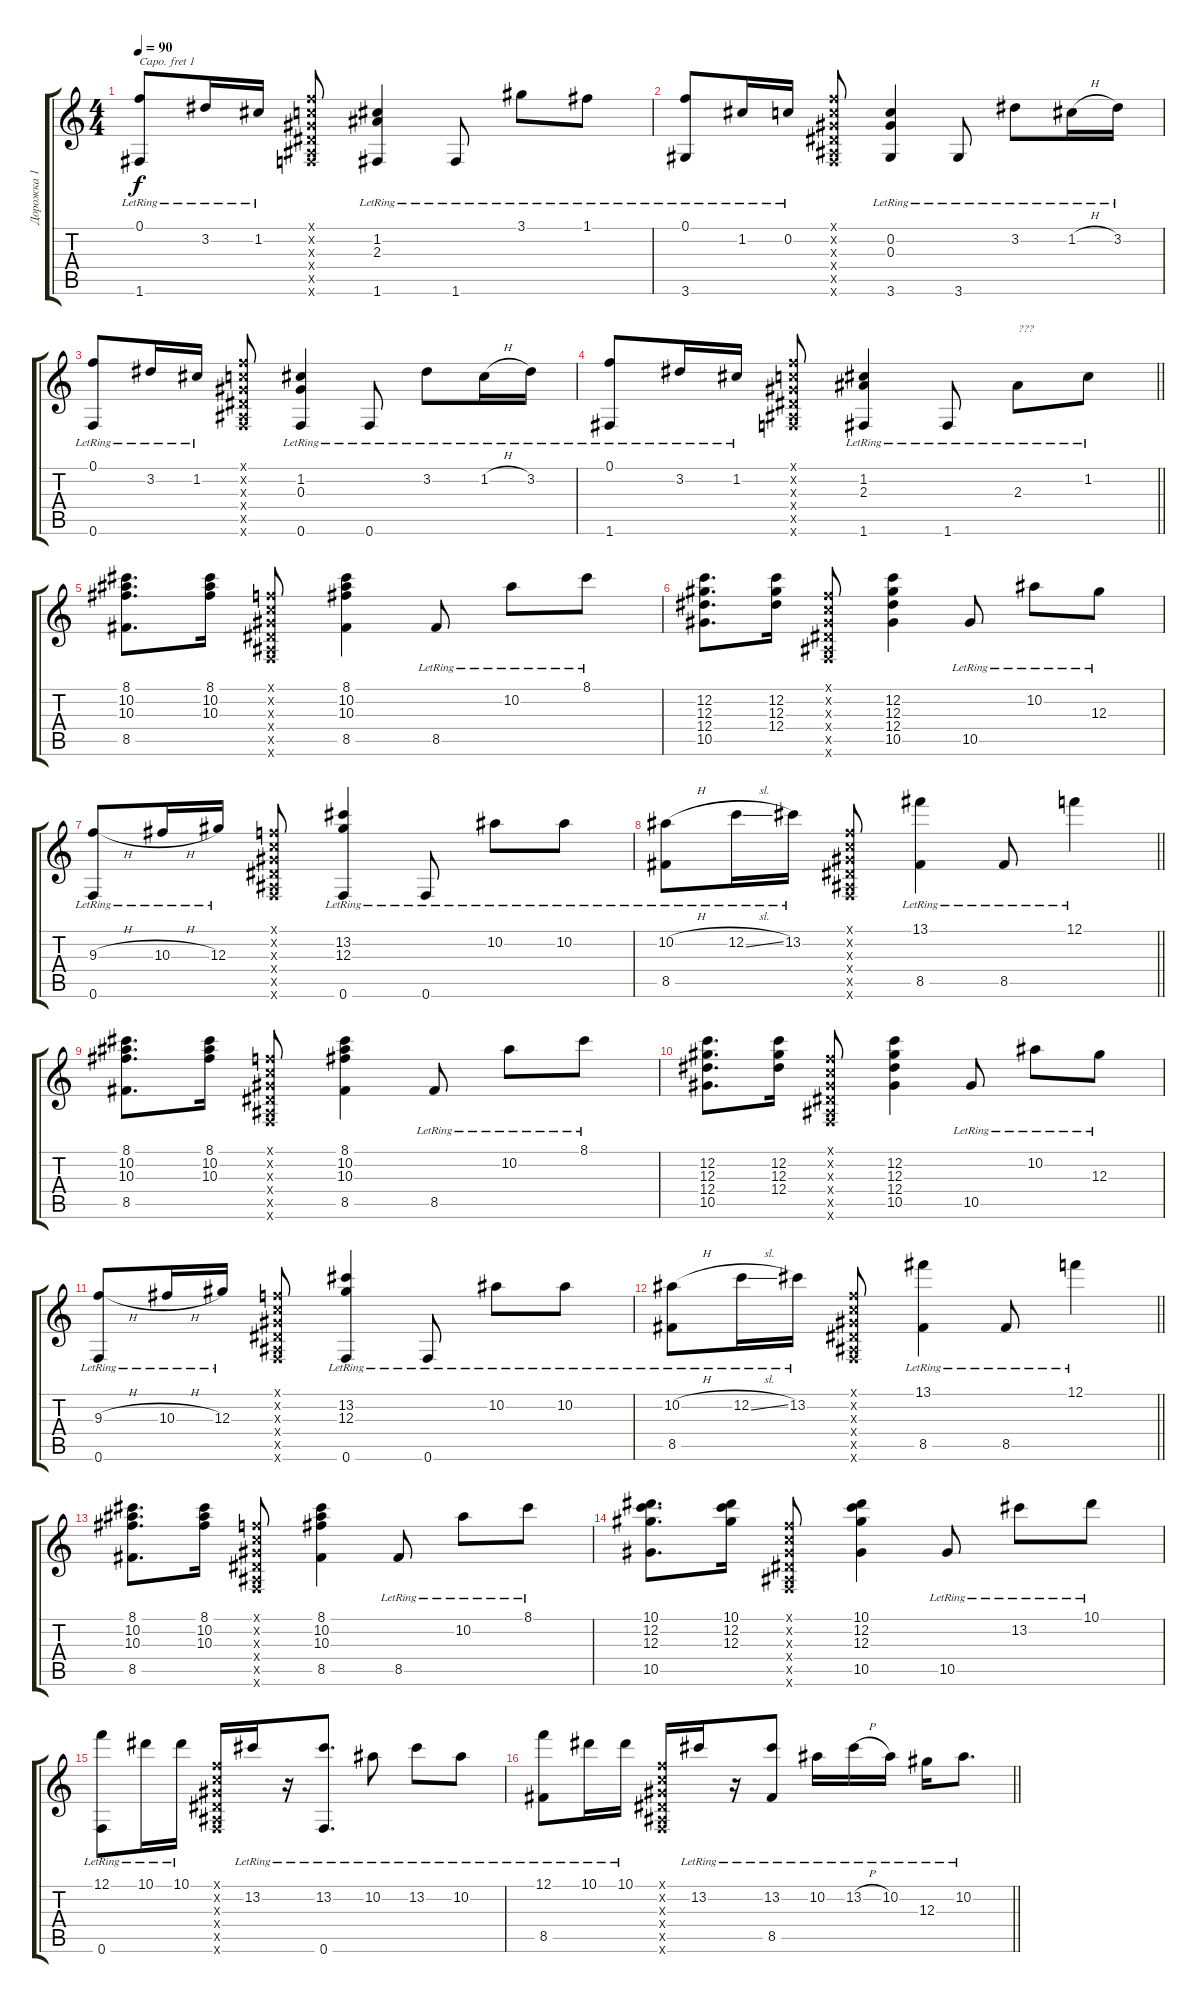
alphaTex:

\track ("Дорожка 1" "Дорожка 1") {instrument acousticguitarsteel}
\staff {score tabs}
\capo 1
\tuning (E4 B3 G3 D3 A2 E2) {hide}
\ts (4 4)
\tempo 90
\clef g2
\ks c
(0.1{lr} 1.6{lr}).8{dy f} 3.2{lr}.16 1.2{lr}.16 (0.1{x} 0.2{x} 0.3{x} 0.4{x} 0.5{x} 0.6{x}).8 (1.2{lr} 2.3{lr} 1.6{lr}).4 1.6{lr}.8 3.1{lr}.8 1.1{lr}.8 |
(0.1 3.6{lr}).8 1.2{lr}.16 0.2{lr}.16 (0.1{x} 0.2{x} 0.3{x} 0.4{x} 0.5{x} 0.6{x}).8 (0.2{lr} 0.3{lr} 3.6{lr}).4 3.6{lr}.8 3.2{lr}.8 1.2{h lr}.16 3.2{lr}.16 |
(0.1 0.6{lr}).8 3.2{lr}.16 1.2{lr}.16 (0.1{x} 0.2{x} 0.3{x} 0.4{x} 0.5{x} 0.6{x}).8 (1.2{lr} 0.3{lr} 0.6{lr}).4 0.6{lr}.8 3.2{lr}.8 1.2{h lr}.16 3.2{lr}.16 |
\barLineRight lightlight
(0.1 1.6{lr}).8 3.2{lr}.16 1.2{lr}.16 (0.1{x} 0.2{x} 0.3{x} 0.4{x} 0.5{x} 0.6{x}).8 (1.2{lr} 2.3{lr} 1.6{lr}).4 1.6{lr}.8 2.3{lr}.8{txt "???"} 1.2{lr}.8 |
(8.1 10.2 10.3 8.5).8{d} (8.1 10.2 10.3).16 (0.1{x} 0.2{x} 0.3{x} 0.4{x} 0.5{x} 0.6{x}).8 (8.1 10.2 10.3 8.5).4 8.5{lr}.8 10.2{lr}.8 8.1{lr}.8 |
(12.2 12.3 12.4 10.5).8{d} (12.2 12.3 12.4).16 (0.1{x} 0.2{x} 0.3{x} 0.4{x} 0.5{x} 0.6{x}).8 (12.2 12.3 12.4 10.5).4 10.5{lr}.8 10.2{lr}.8 12.3{lr}.8 |
(9.3{h lr} 0.6{lr}).8 10.3{h lr}.16 12.3{lr}.16 (0.1{x} 0.2{x} 0.3{x} 0.4{x} 0.5{x} 0.6{x}).8 (13.2{lr} 12.3{lr} 0.6{lr}).4 0.6{lr}.8 10.2{lr}.8 10.2{lr}.8 |
\barLineRight lightlight
(10.2{h lr} 8.5{lr}).8 12.2{sl lr}.16 13.2{lr}.16 (0.1{x} 0.2{x} 0.3{x} 0.4{x} 0.5{x} 0.6{x}).8 (13.1{lr} 8.5{lr}).4 8.5{lr}.8 12.1{lr}.4 |
(8.1 10.2 10.3 8.5).8{d} (8.1 10.2 10.3).16 (0.1{x} 0.2{x} 0.3{x} 0.4{x} 0.5{x} 0.6{x}).8 (8.1 10.2 10.3 8.5).4 8.5{lr}.8 10.2{lr}.8 8.1{lr}.8 |
(12.2 12.3 12.4 10.5).8{d} (12.2 12.3 12.4).16 (0.1{x} 0.2{x} 0.3{x} 0.4{x} 0.5{x} 0.6{x}).8 (12.2 12.3 12.4 10.5).4 10.5{lr}.8 10.2{lr}.8 12.3{lr}.8 |
(9.3{h lr} 0.6{lr}).8 10.3{h lr}.16 12.3{lr}.16 (0.1{x} 0.2{x} 0.3{x} 0.4{x} 0.5{x} 0.6{x}).8 (13.2{lr} 12.3{lr} 0.6{lr}).4 0.6{lr}.8 10.2{lr}.8 10.2{lr}.8 |
\barLineRight lightlight
(10.2{h lr} 8.5{lr}).8 12.2{sl lr}.16 13.2{lr}.16 (0.1{x} 0.2{x} 0.3{x} 0.4{x} 0.5{x} 0.6{x}).8 (13.1{lr} 8.5{lr}).4 8.5{lr}.8 12.1{lr}.4 |
(8.1 10.2 10.3 8.5).8{d} (8.1 10.2 10.3).16 (0.1{x} 0.2{x} 0.3{x} 0.4{x} 0.5{x} 0.6{x}).8 (8.1 10.2 10.3 8.5).4 8.5{lr}.8 10.2{lr}.8 8.1{lr}.8 |
(10.1 12.2 12.3 10.5).8{d} (10.1 12.2 12.3).16 (0.1{x} 0.2{x} 0.3{x} 0.4{x} 0.5{x} 0.6{x}).8 (10.1 12.2 12.3 10.5).4 10.5{lr}.8 13.2{lr}.8 10.1{lr}.8 |
(12.1 0.6{lr}).8 10.1{lr}.16 10.1{lr}.16 (0.1{x} 0.2{x} 0.3{x} 0.4{x} 0.5{x} 0.6{x}).16 13.2{lr}.16 r.16 (13.2 0.6{lr}).8{d} 10.2{lr}.8 13.2{lr}.8 10.2{lr}.8 |
\barLineRight lightlight
(12.1 8.5{lr}).8 10.1{lr}.16 10.1{lr}.16 (0.1{x} 0.2{x} 0.3{x} 0.4{x} 0.5{x} 0.6{x}).16 13.2{lr}.16 r.16 (13.2{lr} 8.5{lr}).8 10.2{lr}.16 13.2{h lr}.16 10.2{lr}.16 12.3{lr}.16 10.2{lr}.8{d}
